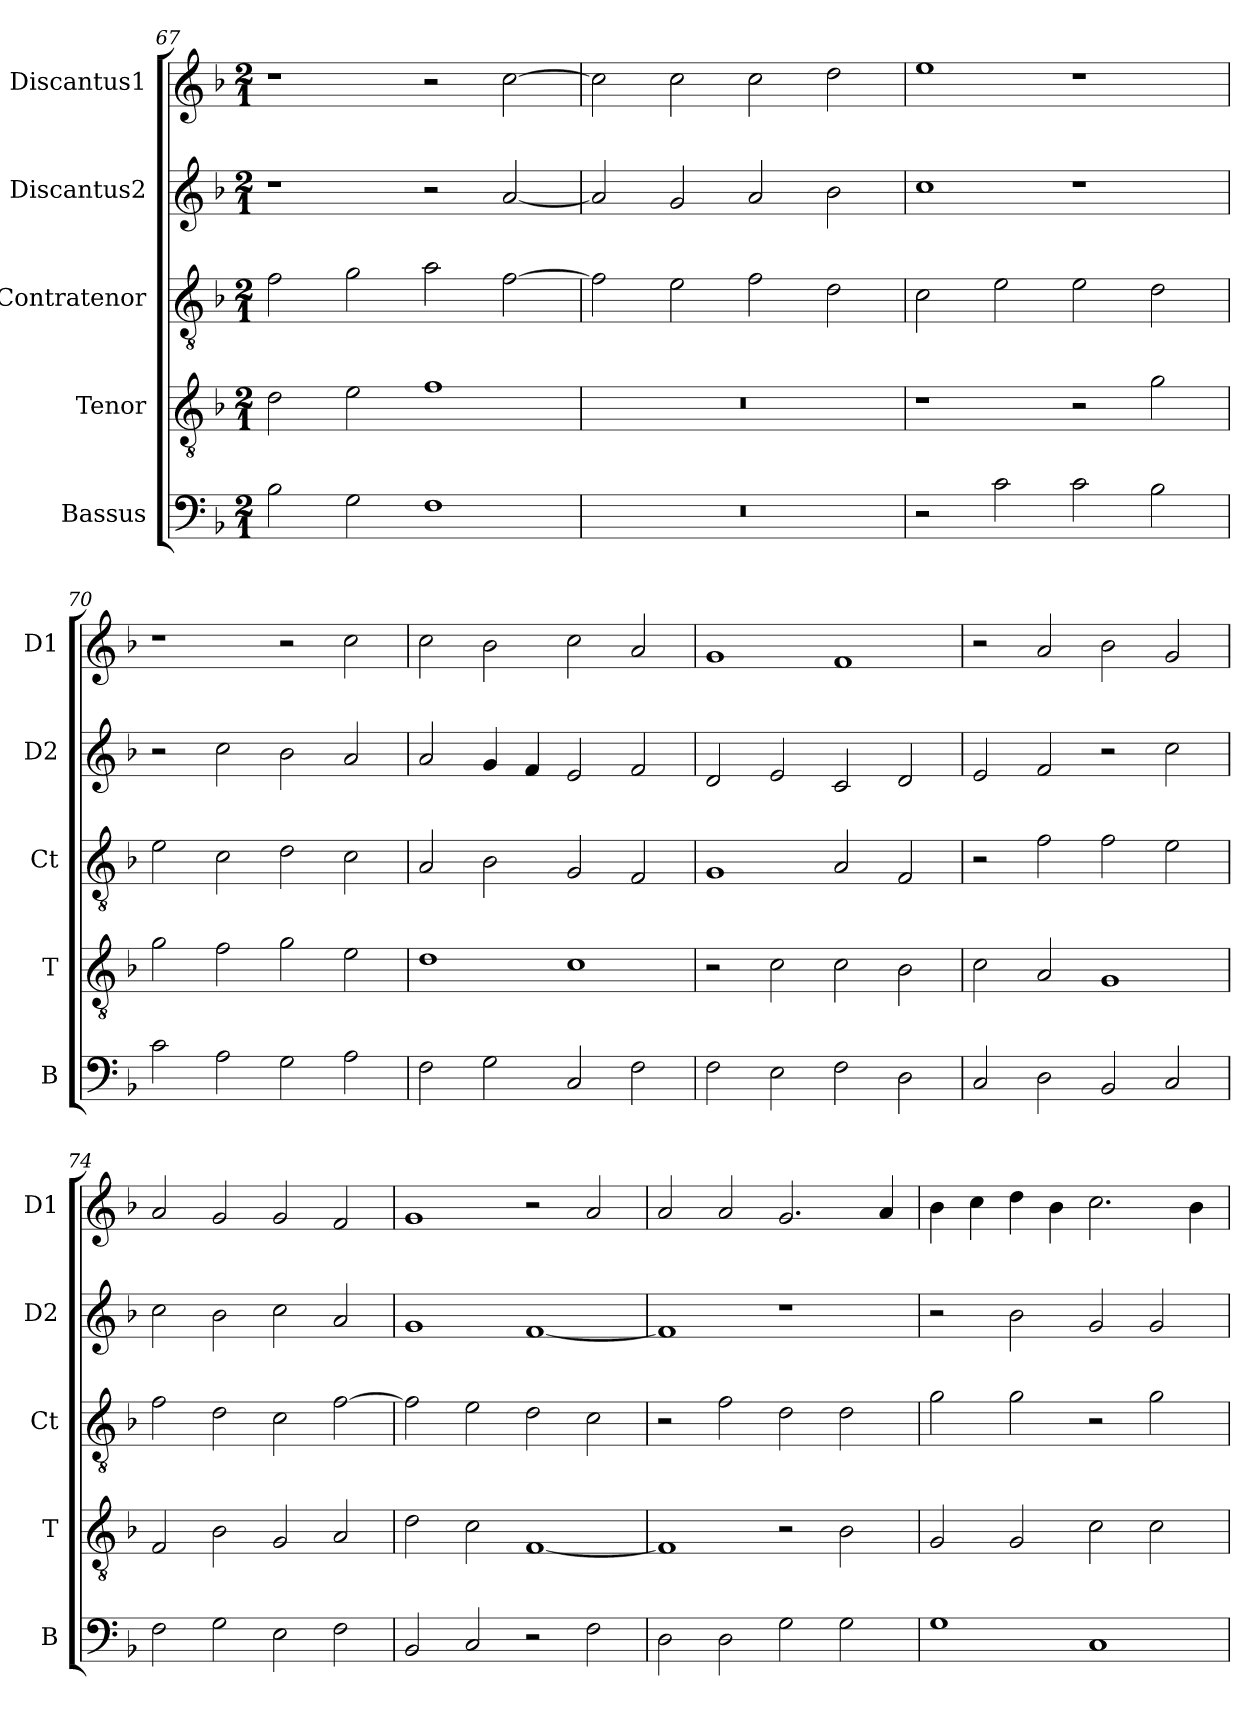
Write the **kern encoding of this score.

**kern	**kern	**kern	**kern	**kern
*part5	*part4	*part3	*part2	*part1
*staff5	*staff4	*staff3	*staff2	*staff1
*I"Bassus	*I"Tenor	*I"Contratenor	*I"Discantus2	*I"Discantus1
*I'B	*I'T	*I'Ct	*I'D2	*I'D1
*clefF4	*clefGv2	*clefGv2	*clefG2	*clefG2
*k[b-]	*k[b-]	*k[b-]	*k[b-]	*k[b-]
*M2/1	*M2/1	*M2/1	*M2/1	*M2/1
=67	=67	=67	=67	=67
2B-\	2d\	2f\	1r	1r
2G\	2e\	2g\	.	.
1F	1f	2a\	2r	2r
.	.	[2f\	[2a/	[2cc\
=68	=68	=68	=68	=68
0r	0r	2f\]	2a/]	2cc\]
.	.	2e\	2g/	2cc\
.	.	2f\	2a/	2cc\
.	.	2d\	2b-\	2dd\
=69	=69	=69	=69	=69
2r	1r	2c\	1cc	1ee
2c\	.	2e\	.	.
2c\	2r	2e\	1r	1r
2B-\	2g\	2d\	.	.
=70	=70	=70	=70	=70
2c\	2g\	2e\	2r	1r
2A\	2f\	2c\	2cc\	.
2G\	2g\	2d\	2b-\	2r
2A\	2e\	2c\	2a/	2cc\
=71	=71	=71	=71	=71
2F\	1d	2A/	2a/	2cc\
2G\	.	2B-\	4g/	2b-\
.	.	.	4f/	.
2C/	1c	2G/	2e/	2cc\
2F\	.	2F/	2f/	2a/
=72	=72	=72	=72	=72
2F\	2r	1G	2d/	1g
2E\	2c\	.	2e/	.
2F\	2c\	2A/	2c/	1f
2D\	2B-\	2F/	2d/	.
=73	=73	=73	=73	=73
2C/	2c\	2r	2e/	2r
2D\	2A/	2f\	2f/	2a/
2BB-/	1G	2f\	2r	2b-\
2C/	.	2e\	2cc\	2g/
=74	=74	=74	=74	=74
2F\	2F/	2f\	2cc\	2a/
2G\	2B-\	2d\	2b-\	2g/
2E\	2G/	2c\	2cc\	2g/
2F\	2A/	[2f\	2a/	2f/
=75	=75	=75	=75	=75
2BB-/	2d\	2f\]	1g	1g
2C/	2c\	2e\	.	.
2r	[1F	2d\	[1f	2r
2F\	.	2c\	.	2a/
=76	=76	=76	=76	=76
2D\	1F]	2r	1f]	2a/
2D\	.	2f\	.	2a/
2G\	2r	2d\	1r	2.g/
2G\	2B-\	2d\	.	.
.	.	.	.	4a/
=77	=77	=77	=77	=77
1G	2G/	2g\	2r	4b-\
.	.	.	.	4cc\
.	2G/	2g\	2b-\	4dd\
.	.	.	.	4b-\
1C	2c\	2r	2g/	2.cc\
.	2c\	2g\	2g/	.
.	.	.	.	4b-\
=	=	=	=	=
*-	*-	*-	*-	*-
